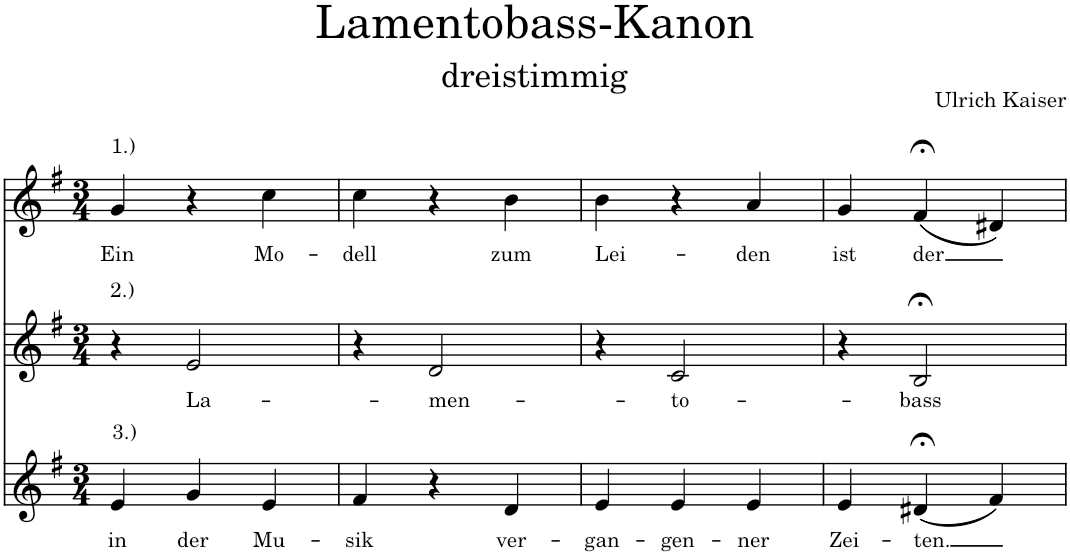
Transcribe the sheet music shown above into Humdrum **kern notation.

**kern	**text	**kern	**text	**kern	**text
*part3	*part3	*part2	*part2	*part1	*part1
*staff3	*staff3	*staff2	*staff2	*staff1	*staff1
*I"Klavier	*	*I"Klavier	*	*I"Piano	*
*	*	*	*	*I'Pno	*
*clefG2	*	*clefG2	*	*clefG2	*
*k[f#]	*	*k[f#]	*	*k[f#]	*
*M3/4	*	*M3/4	*	*M3/4	*
=1	=1	=1	=1	=1	=1
!	!	!	!	!LO:TX:a:t=1.)	!
!	!	!LO:TX:a:t=2.)	!	!	!
!LO:TX:a:t=3.)	!	!	!	!	!
!	!LO:LY:b	!	!	!	!LO:LY:b
4e/	in	4r	.	4g/	Ein
!	!LO:LY:b	!	!LO:LY:b	!	!
4g/	der	2e/	La-	4r	.
!	!LO:LY:b	!	!	!	!LO:LY:b
4e/	Mu-	.	.	4cc\	Mo-
=2	=2	=2	=2	=2	=2
!	!LO:LY:b	!	!	!	!LO:LY:b
4f#/	-sik	4r	.	4cc\	-dell
!	!	!	!LO:LY:b	!	!
4r	.	2d/	-men-	4r	.
!	!LO:LY:b	!	!	!	!LO:LY:b
4d/	ver-	.	.	4b\	zum
=3	=3	=3	=3	=3	=3
!	!LO:LY:b	!	!	!	!LO:LY:b
4e/	-gan-	4r	.	4b\	Lei-
!	!LO:LY:b	!	!LO:LY:b	!	!
4e/	-gen-	2c/	-to-	4r	.
!	!LO:LY:b	!	!	!	!LO:LY:b
4e/	-ner	.	.	4a/	-den
=4	=4	=4	=4	=4	=4
!	!LO:LY:b	!	!	!	!LO:LY:b
4e/	Zei-	4r	.	4g/	ist
!	!LO:LY:b	!	!LO:LY:b	!	!LO:LY:b
(4d#X;</	-ten.	2B;</	-bass	(4f#;</	der
4f#/)	.	.	.	4d#X/)	.
=	=	=	=	=	=
*-	*-	*-	*-	*-	*-
